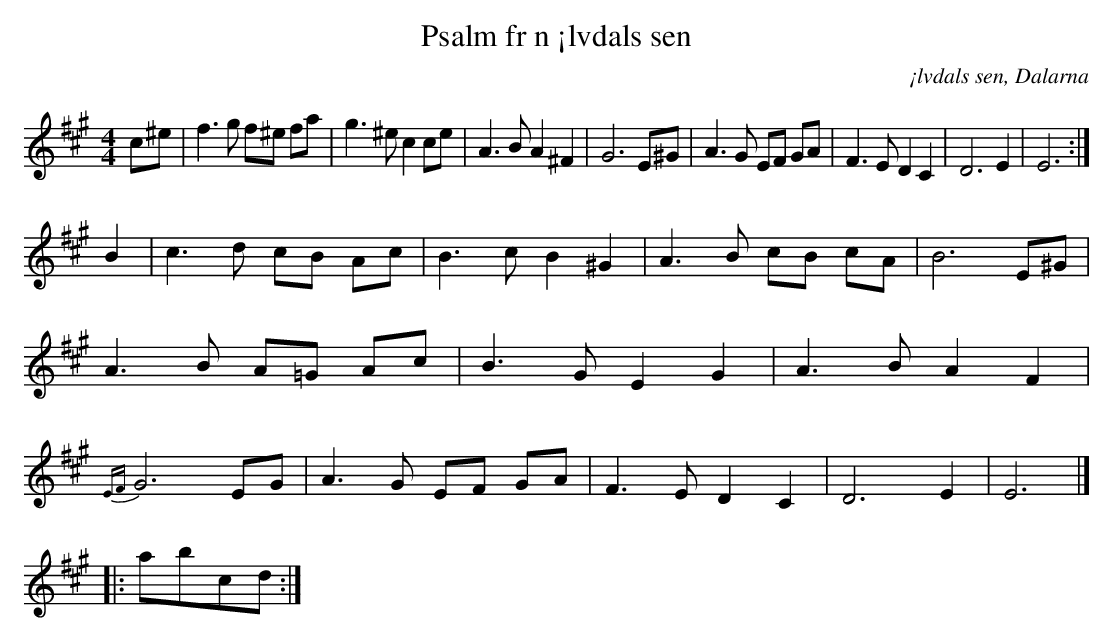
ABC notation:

X:1
T:Psalm fr n ¡lvdals sen
O:¡lvdals sen, Dalarna
M:4/4
L:1/8
K:A
c^e | f3g f^e fa | g3 ^e c2ce | A3BA2^F2 | G6E^G | A3G EF GA | F3ED2C2 | D6E2 | E6 :|]
B2 | c3d cB Ac | B3cB2^G2 | A3B cB cA | B6E^G | A3B A=G Ac| B3G E2G2| A3BA2 F2| {EF}G6EG| A3G EF GA | F3ED2C2 | D6E2 | E6 |]
|: abcd :|
